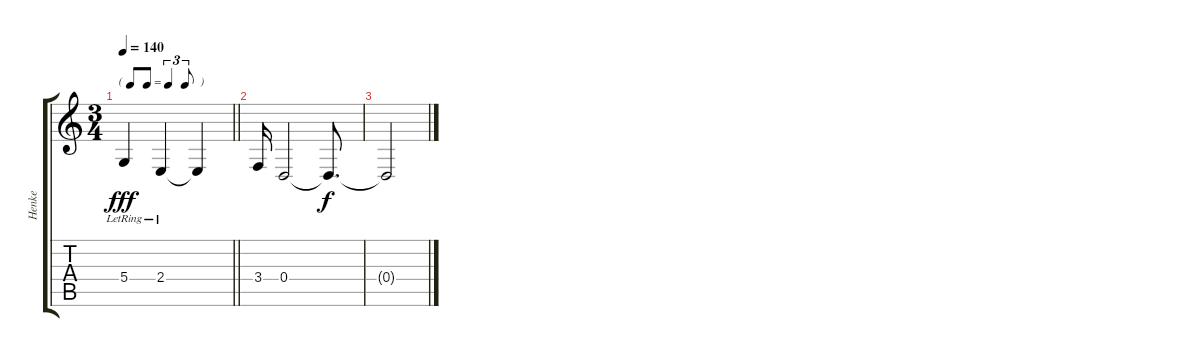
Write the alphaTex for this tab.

\track ("Henke" "Henke") {instrument acousticgrandpiano}
\staff {score tabs}
\tuning (E4 B3 G3 D3 A2 E2) {hide}
\ts (3 4)
\tf triplet8th
\tempo 140
\clef g2
\barLineRight lightlight
\ks c
5.4{lr}.4{dy fff} 2.4{lr}.4 2.4{t}.4 |
3.4.16 0.4.2 0.4{t}.8{d dy f} |
0.4{t}.2
